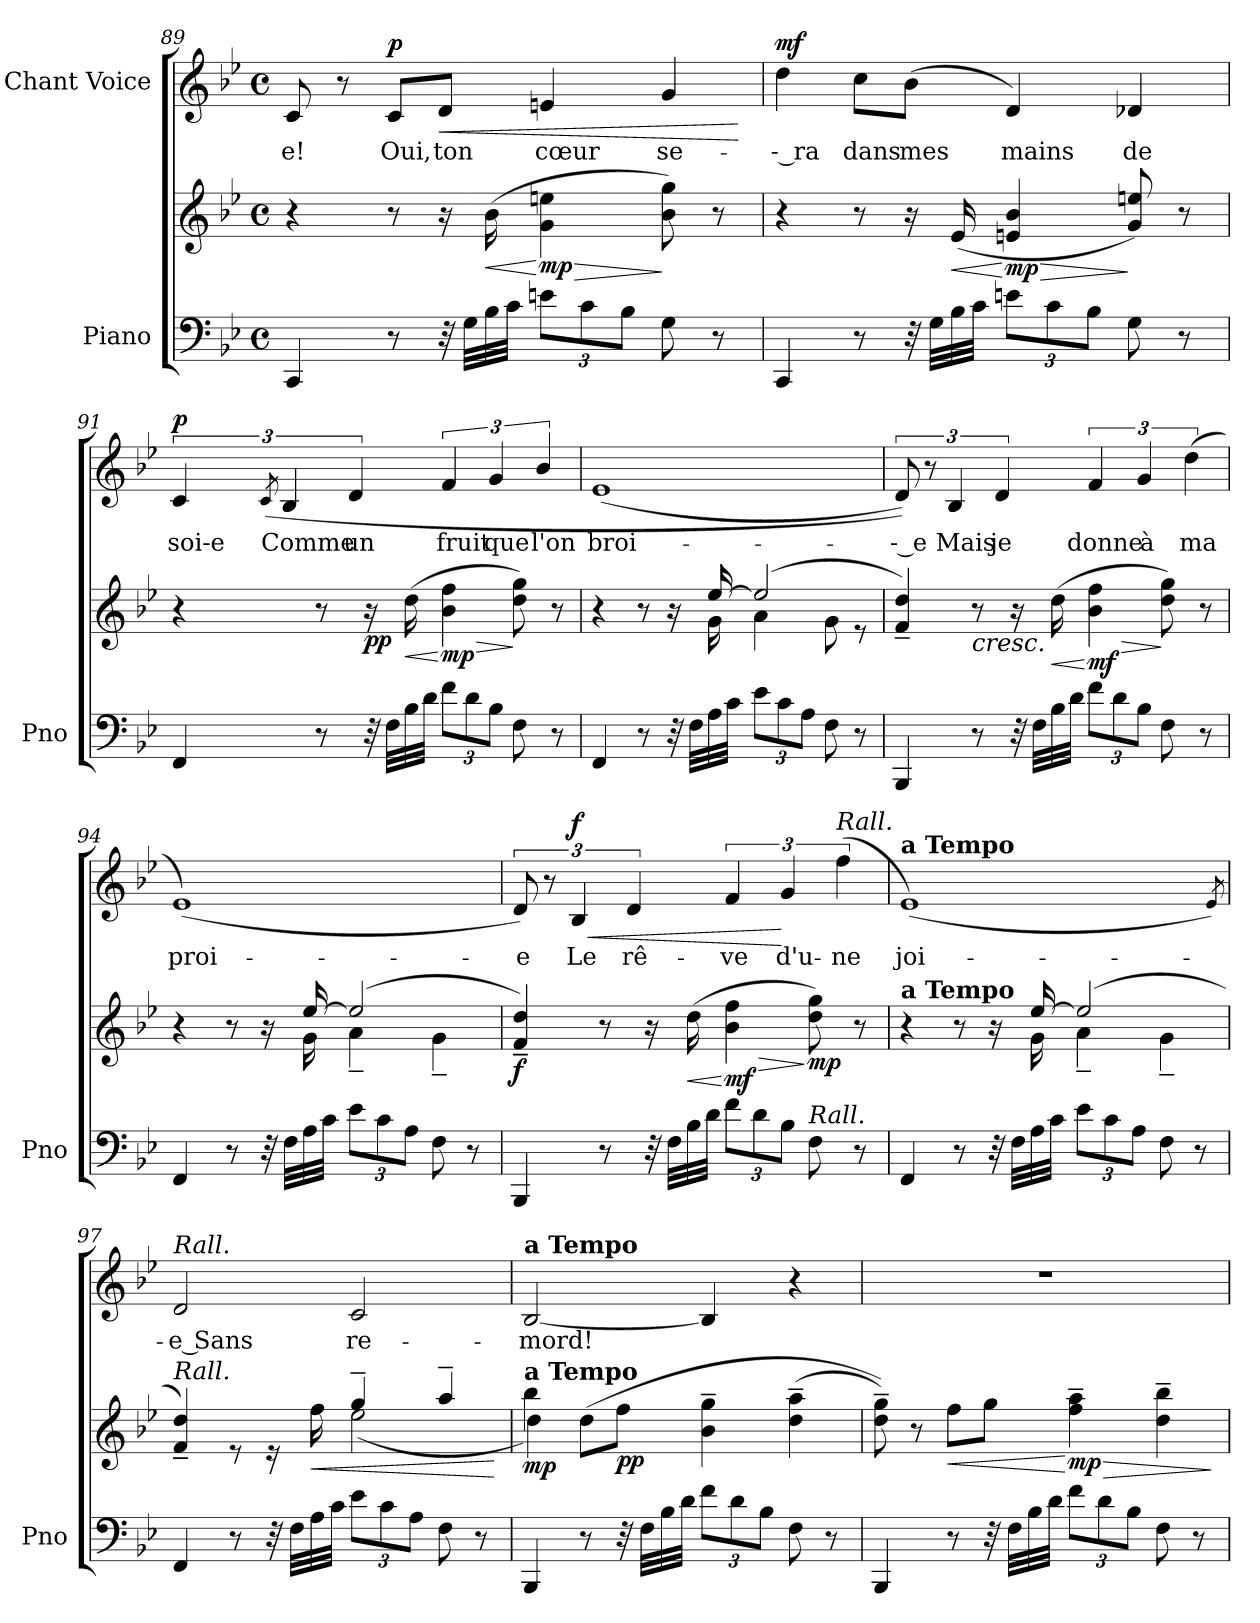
**kern	**kern	**dynam	**kern	**text	**dynam
*part2	*part2	*part2	*part1	*part1	*part1
*staff3	*staff2	*staff2/3	*staff1	*staff1	*staff1
*I"Piano	*	*	*I"Chant Voice	*	*
*I'Pno	*	*	*	*	*
*clefF4	*clefG2	*	*clefG2	*	*
*k[b-e-]	*k[b-e-]	*	*k[b-e-]	*	*
*M4/4	*M4/4	*	*M4/4	*	*
*met(c)	*met(c)	*	*met(c)	*	*
=89	=89	=89	=89	=89	=89
!	!	!	!	!LO:LY:b	!
4CC/	4r	.	8c/	-e!	.
.	.	.	8r	.	.
!	!	!	!	!LO:LY:b	!LO:DY:a
8r	8r	.	8c/L	Oui,	p
!	!	!	!	!LO:LY:b	!LO:HP:b
32r	16r	.	8d/J	ton	<
32G\LLL	.	.	.	.	.
!	!	!LO:HP:b	!	!	!
32B-\	(>16b-\	<	.	.	.
32c\JJJ	.	.	.	.	.
*Xbrackettup	*	*	*	*	*
!	!	!LO:HP:n=1:b	!	!LO:LY:b	!
!	!	!LO:DY:n=1:b	!	!	!
12en\L	4g\ 4een\	[ > mp	4en/	cœur	.
12c\	.	.	.	.	.
12B-\J	.	.	.	.	.
!	!	!	!	!LO:LY:b	!
8G\	8b-\ 8gg\)	]	4g/	se-	.
8r	8r	.	.	.	.
.	.	.	.	.	[
!!LO:LB:g=z
=90	=90	=90	=90	=90	=90
!	!	!	!	!LO:LY:b	!LO:DY:a
4CC/	4r	.	4dd\	-- ra	mf
!	!	!	!	!LO:LY:b	!
8r	8r	.	8cc\L	dans	.
!	!	!	!	!LO:LY:b	!
32r	16r	.	(>8b-\J	mes	.
32G\LLL	.	.	.	.	.
!	!	!LO:HP:b	!	!	!
32B-\	(<16e-/	<	.	.	.
32c\JJJ	.	.	.	.	.
!	!	!LO:HP:n=1:b	!	!LO:LY:b	!
!	!	!LO:DY:n=1:b	!	!	!
12en\L	4en/ 4b-/	[ > mp	4d/)	mains	.
12c\	.	.	.	.	.
12B-\J	.	.	.	.	.
!	!	!	!	!LO:LY:b	!
8G\	8g/ 8een/)	]	4d-X/	de	.
8r	8r	.	.	.	.
=91	=91	=91	=91	=91	=91
!	!	!	!	!LO:LY:b	!LO:DY:a
4FF/	4r	.	6c/	soi-e	p
.	.	.	(>8qc/	.	.
!	!	!	!	!LO:LY:b	!
.	.	.	6B-/	Comme	.
8r	8r	.	.	.	.
!	!	!	!	!LO:LY:b	!
.	.	.	6d/	un	.
!	!	!LO:DY:b	!	!	!
32r	16r	pp	.	.	.
32F\LLL	.	.	.	.	.
!	!	!LO:HP:b	!	!	!
32B-\	(>16dd\	<	.	.	.
32d\JJJ	.	.	.	.	.
!	!	!LO:HP:n=1:b	!	!LO:LY:b	!
!	!	!LO:DY:n=1:b	!	!	!
12f\L	4b-\ 4ff\	[ > mp	6f/	fruit	.
12d\	.	.	.	.	.
!	!	!	!	!LO:LY:b	!
12B-\J	.	.	6g/	que	.
8F\	8dd\ 8gg\)	]	.	.	.
!	!	!	!	!LO:LY:b	!
.	.	.	6b-/	l'on	.
8r	8r	.	.	.	.
=92	=92	=92	=92	=92	=92
*	*^	*	*	*	*
!	!	!	!	!	!LO:LY:b	!
4FF/	4r	4ryy	.	(<1e-	broi-	.
8r	8r	8ryy	.	.	.	.
32r	16r	16ryy	.	.	.	.
32F\LLL	.	.	.	.	.	.
32A\	[16ee-/	16g\	.	.	.	.
32c\JJJ	.	.	.	.	.	.
12e-\L	(>2ee-/]	4a\	.	.	.	.
12c\	.	.	.	.	.	.
12A\J	.	.	.	.	.	.
8F\	.	8g\	.	.	.	.
8r	.	8r	.	.	.	.
!!LO:PB:g=z
=93	=93	=93	=93	=93	=93	=93
!	!	!	!	!	!LO:LY:b	!LO:DY:a
!	!	!	!	!	!	!LO:DY:n=1:a
*	*v	*v	*	*	*	*
4BBB-/	4f/~ 4dd/~)	.	12d/))	-- e	other-dynamics f
.	.	.	12r	.	.
!	!	!	!	!LO:LY:b	!
.	.	.	6B-/	Mais	.
!	!LO:TX:b:i:t=cresc.	!	!	!	!
8r	8r	.	.	.	.
!	!	!	!	!LO:LY:b	!
.	.	.	6d/	je	.
32r	16r	.	.	.	.
32F\LLL	.	.	.	.	.
!	!	!LO:HP:b	!	!	!
32B-\	(>16dd\	<	.	.	.
32d\JJJ	.	.	.	.	.
!	!	!LO:HP:n=1:b	!	!LO:LY:b	!
!	!	!LO:DY:n=1:b	!	!	!
12f\L	4b-\ 4ff\	[ > mf	6f/	donne	.
12d\	.	.	.	.	.
!	!	!	!	!LO:LY:b	!
12B-\J	.	.	6g/	à	.
8F\	8dd\ 8gg\)	]	.	.	.
!	!	!	!	!LO:LY:b	!
.	.	.	(>6dd\	ma	.
8r	8r	.	.	.	.
=94	=94	=94	=94	=94	=94
*	*^	*	*	*	*
!	!	!	!	!	!LO:LY:b	!
4FF/	4r	4ryy	.	(<1e-)	proi-	.
8r	8r	8ryy	.	.	.	.
32r	16r	16ryy	.	.	.	.
32F\LLL	.	.	.	.	.	.
32A\	[16ee-/	16g\	.	.	.	.
32c\JJJ	.	.	.	.	.	.
12e-\L	(>2ee-/]	4a~\	.	.	.	.
12c\	.	.	.	.	.	.
12A\J	.	.	.	.	.	.
8F\	.	4g~\	.	.	.	.
8r	.	.	.	.	.	.
*	*v	*v	*	*	*	*
=95	=95	=95	=95	=95	=95
!	!	!LO:DY:b	!	!LO:LY:b	!
4BBB-/	4f/~ 4dd/~)	f	12d/)	-e	.
.	.	.	12r	.	.
!	!	!	!	!LO:LY:b	!LO:HP:b
!	!	!	!	!	!LO:DY:n=1:a
.	.	.	6B-/	Le	< f
8r	8r	.	.	.	.
!	!	!	!	!LO:LY:b	!
.	.	.	6d/	rê-	.
32r	16r	.	.	.	.
32F\LLL	.	.	.	.	.
!	!	!LO:HP:b	!	!	!
32B-\	(>16dd\	<	.	.	.
32d\JJJ	.	.	.	.	.
!	!	!LO:HP:n=1:b	!	!LO:LY:b	!
!	!	!LO:DY:n=1:b	!	!	!
12f\L	4b-\ 4ff\	[ > mf	6f/	-ve	.
12d\	.	.	.	.	.
*	*	*	*MM112	*	*
!	!	!	!	!LO:LY:b	!
12B-\J	.	.	6g/	d'u-	[
!LO:TX:a:i:t=Rall.	!	!	!	!	!
!	!	!LO:DY:n=2:b	!	!	!
8F\	8dd\ 8gg\)	] mp	.	.	.
!	!	!	!LO:TX:a:i:t=Rall.	!	!
!	!	!	!	!LO:LY:b	!
.	.	.	(>6ff\	-ne	.
8r	8r	.	.	.	.
!!LO:LB:g=z
=96	=96	=96	=96	=96	=96
*	*^	*	*	*	*
!	!	!	!	!LO:TX:a:B:t=a Tempo	!	!
!	!LO:TX:a:B:t=a Tempo	!	!	!	!	!
!	!	!	!	!	!LO:LY:b	!
4FF/	4r	4ryy	.	(<1e-)	joi-	.
8r	8r	8ryy	.	.	.	.
32r	16r	16ryy	.	.	.	.
32F\LLL	.	.	.	.	.	.
32A\	[16ee-/	16g\	.	.	.	.
32c\JJJ	.	.	.	.	.	.
12e-\L	(>2ee-/]	4a~\	.	.	.	.
12c\	.	.	.	.	.	.
12A\J	.	.	.	.	.	.
8F\	.	4g~\	.	.	.	.
8r	.	.	.	.	.	.
.	.	.	.	8qe-/)	.	.
=97	=97	=97	=97	=97	=97	=97
*	*	*	*	*MM112	*	*
!	!	!	!	!LO:TX:a:i:t=Rall.	!	!
!	!LO:TX:a:i:t=Rall.	!	!	!	!	!
!	!	!	!	!	!LO:LY:b	!
4FF/	4f/~ 4dd/~)	2reyy	.	2d/	-e Sans	.
8r	8re	.	.	.	.	.
32r	16re	.	.	.	.	.
32F\LLL	.	.	.	.	.	.
!	!	!	!LO:HP:b	!	!	!
32A\	16ff\	.	<	.	.	.
32c\JJJ	.	.	.	.	.	.
!	!	!	!	!	!LO:LY:b	!
12e-\L	4gg~/	(<2ee-\	.	2c/	re-	.
12c\	.	.	.	.	.	.
12A\J	.	.	.	.	.	.
8F\	4aa~/	.	.	.	.	.
8r	.	.	.	.	.	.
*	*v	*v	*	*	*	*
.	.	[	.	.	.
=98	=98	=98	=98	=98	=98
*	*^	*	*	*	*
!	!	!	!	!LO:TX:a:B:t=a Tempo	!	!
!	!LO:TX:a:B:t=a Tempo	!	!	!	!	!
!	!	!	!LO:DY:b	!	!LO:LY:b	!
4BBB-/	4bb-\	4dd\)	mp	[2B-/	-mord!	.
8r	(>8dd\L	4ryy	.	.	.	.
!	!	!	!LO:DY:b	!	!	!
32r	8ff\J	.	pp	.	.	.
32F\LLL	.	.	.	.	.	.
32B-\	.	.	.	.	.	.
32d\JJJ	.	.	.	.	.	.
12f\L	4b-\~ 4gg\~	2ryy	.	4B-/]	.	.
12d\	.	.	.	.	.	.
12B-\J	.	.	.	.	.	.
8F\	(>4dd\~ 4aa\~	.	.	4r	.	.
8r	.	.	.	.	.	.
*	*v	*v	*	*	*	*
!!LO:LB:g=z
=99	=99	=99	=99	=99	=99
4BBB-/	8dd\~ 8gg\~))	.	1r	.	.
.	8r	.	.	.	.
!	!	!LO:HP:b	!	!	!
8r	8ff\L	<	.	.	.
32r	8gg\J	.	.	.	.
32F\LLL	.	.	.	.	.
32B-\	.	.	.	.	.
32d\JJJ	.	.	.	.	.
!	!	!LO:HP:n=1:b	!	!	!
!	!	!LO:DY:n=1:b	!	!	!
12f\L	4ff\~ 4aa\~	[ > mp	.	.	.
12d\	.	.	.	.	.
12B-\J	.	.	.	.	.
8F\	4dd\~ 4bb-\~	.	.	.	.
8r	.	.	.	.	.
.	.	]	.	.	.
=	=	=	=	=	=
*-	*-	*-	*-	*-	*-
